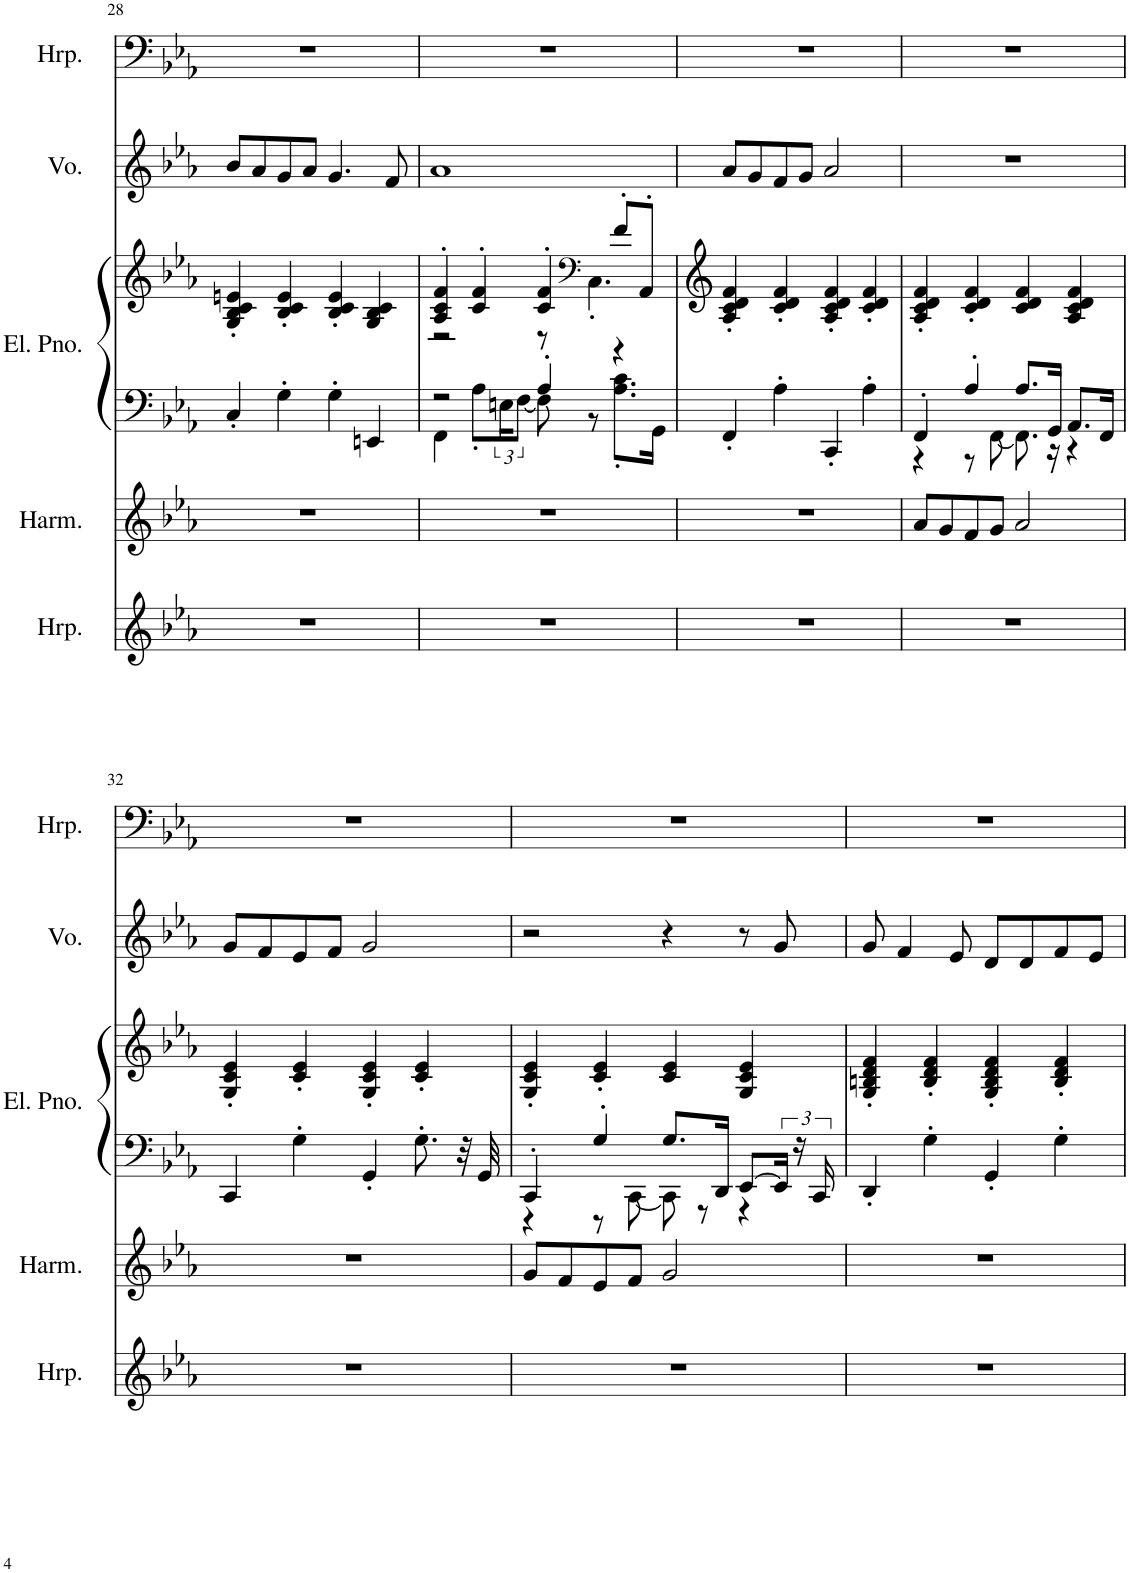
**kern	**kern	**kern	**kern	**kern	**kern
*part5	*part4	*part3	*part3	*part2	*part1
*staff6	*staff5	*staff4	*staff3	*staff2	*staff1
*I"Harp, Music Box	*I"Harmonica, Accordion	*I"Electric Piano, Piano	*	*I"Voice, Voice Oohs	*I"Harp, Vibraphone
*I'Hrp.	*I'Harm.	*I'El. Pno.	*	*I'Vo.	*I'Hrp.
!!LO:PB:g=z
*clefG2	*clefG2	*clefF4	*clefF4	*clefG2	*clefF4
*k[b-e-a-]	*k[b-e-a-]	*k[b-e-a-]	*k[b-e-a-]	*k[b-e-a-]	*k[b-e-a-]
*M4/4	*M4/4	*M4/4	*M4/4	*M4/4	*M4/4
=28	=28	=28	=28	=28	=28
1r	1r	4C'/	4G/' 4B-/' 4c/' 4en/'	8b-/L	1r
.	.	.	.	8a-/	.
.	.	4G'\	4B-/' 4c/' 4e/'	8g/	.
.	.	.	.	8a-/J	.
.	.	4G'\	4B-/' 4c/' 4e/'	4.g/	.
.	.	4EEn/	4G/ 4B-/ 4c/	.	.
.	.	.	.	8f/	.
=29	=29	=29	=29	=29	=29
*	*	*^	*^	*	*
1r	1r	2r	4FF\	4A-/' 4c/' 4f/'	2r	1a-	1r
.	.	.	8A-'\L	4c/' 4f/'	.	.	.
.	.	.	24En\K	.	.	.	.
.	.	.	[12F\J	.	.	.	.
.	.	4A-'/	8F\]	4c/' 4f/'	8r	.	.
*	*	*	*	*clefF4	*	*	*
.	.	.	8r	.	4.C'\	.	.
.	.	4r	8.A-\' 8.c\'L	8f'/L	.	.	.
.	.	.	.	8AA-'/J	.	.	.
.	.	.	16GG\Jk	.	.	.	.
*	*	*v	*v	*	*	*	*
*	*	*	*v	*v	*	*
=30	=30	=30	=30	=30	=30
1r	1r	4FF'/	4A-/' 4c/' 4d/' 4f/'	8a-/L	1r
.	.	.	.	8g/	.
.	.	4A-'\	4c/' 4d/' 4f/'	8f/	.
.	.	.	.	8g/J	.
.	.	4CC'/	4A-/' 4c/' 4d/' 4f/'	2a-/	.
.	.	4A-'\	4c/' 4d/' 4f/'	.	.
=31	=31	=31	=31	=31	=31
*	*	*^	*	*	*
1r	8a-/L	4FF'/	4r	4A-/' 4c/' 4d/' 4f/'	1r	1r
.	8g/	.	.	.	.	.
.	8f/	4A-'/	8r	4c/' 4d/' 4f/'	.	.
.	8g/J	.	[8FF\	.	.	.
.	2a-/	8.A-/L	8.FF\]	4c/ 4d/ 4f/	.	.
.	.	16GG/Jk	16r	.	.	.
.	.	8.AA-/L	4r	4A-/ 4c/ 4d/ 4f/	.	.
.	.	16FF/Jk	.	.	.	.
*	*	*v	*v	*	*	*
!!LO:LB:g=z
=32	=32	=32	=32	=32	=32
1r	1r	4CC/	4G/' 4c/' 4e-/'	8g/L	1r
.	.	.	.	8f/	.
.	.	4G'\	4c/' 4e-/'	8e-/	.
.	.	.	.	8f/J	.
.	.	4GG'/	4G/' 4c/' 4e-/'	2g/	.
.	.	8.G'\	4c/' 4e-/'	.	.
.	.	32r	.	.	.
.	.	32GG/	.	.	.
=33	=33	=33	=33	=33	=33
*	*	*^	*	*	*
1r	8g/L	4CC'/	4r	4G/' 4c/' 4e-/'	2r	1r
.	8f/	.	.	.	.	.
.	8e-/	4G'/	8r	4c/' 4e-/'	.	.
.	8f/J	.	[8CC\	.	.	.
.	2g/	8.G/L	8CC\]	4c/ 4e-/	4r	.
.	.	.	8r	.	.	.
.	.	16DD/Jk	.	.	.	.
.	.	[8EE-/L	4r	4G/ 4c/ 4e-/	8r	.
.	.	24EE-/Jk]	.	.	8g/	.
.	.	24r	.	.	.	.
.	.	24CC/	.	.	.	.
*	*	*v	*v	*	*	*
=34	=34	=34	=34	=34	=34
1r	1r	4DD'/	4G/' 4Bn/' 4d/' 4f/'	8g/	1r
.	.	.	.	4f/	.
.	.	4G'\	4B/' 4d/' 4f/'	.	.
.	.	.	.	8e-/	.
.	.	4GG'/	4G/' 4B/' 4d/' 4f/'	8d/L	.
.	.	.	.	8d/	.
.	.	4G'\	4B/' 4d/' 4f/'	8f/	.
.	.	.	.	8e-/J	.
=	=	=	=	=	=
*-	*-	*-	*-	*-	*-
